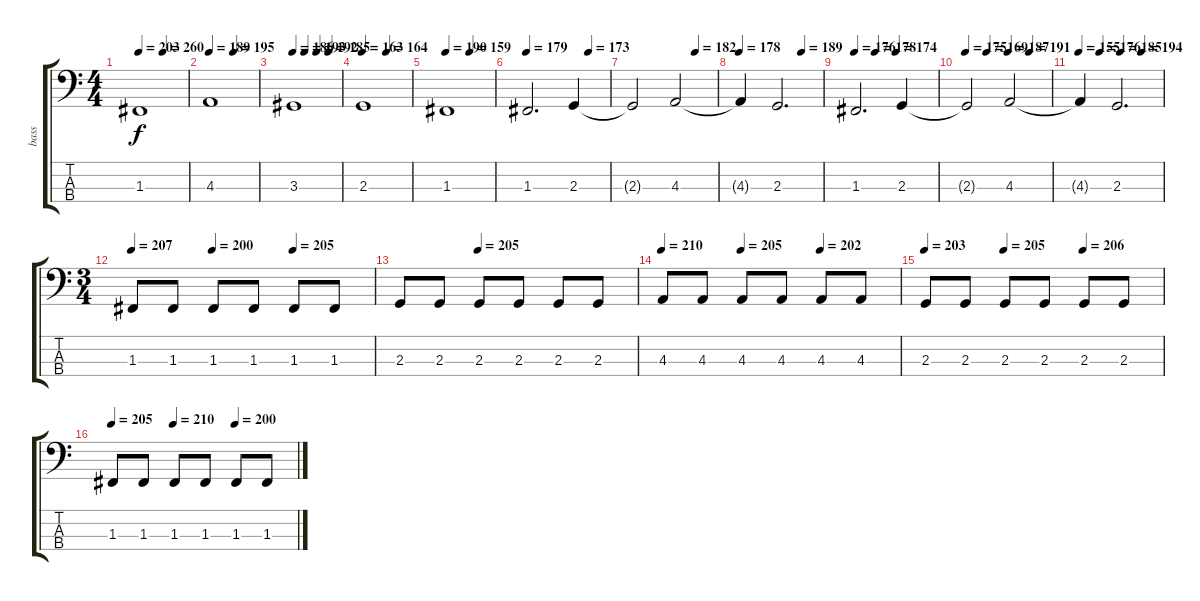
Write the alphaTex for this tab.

\track ("bass" "bass") {instrument electricbassfinger}
\staff {score tabs}
\tuning (Eb2 Bb1 F1 C1) {hide}
\ts (4 4)
\tempo 203
\tempo (260 0.5)
\clef f4
\ks c
1.3.1{dy f} |
\tempo 189
\tempo (195 0.5)
4.3.1 |
\tempo 186
\tempo (193 0.25)
\tempo (192 0.5)
\tempo (185 0.75)
3.3.1 |
\tempo 163
\tempo (164 0.5)
2.3.1 |
\tempo 190
\tempo (159 0.5)
1.3.1 |
\tempo 179
\tempo (173 0.75)
1.3.2{d} 2.3.4 |
\tempo (182 0.75)
2.3{t}.2 4.3.2 |
\tempo 178
\tempo (189 0.75)
4.3{t}.4 2.3.2{d} |
\tempo 176
\tempo (178 0.25)
\tempo (174 0.5)
1.3.2{d} 2.3.4 |
\tempo 175
\tempo (169 0.25)
\tempo (187 0.5)
\tempo (191 0.75)
2.3{t}.2 4.3.2 |
\tempo 155
\tempo (176 0.25)
\tempo (185 0.5)
\tempo (194 0.75)
4.3{t}.4 2.3.2{d} |
\ts (3 4)
\tempo 207
\tempo (200 0.3333333333333333)
\tempo (205 0.6666666666666666)
1.3.8 1.3.8 1.3.8 1.3.8 1.3.8 1.3.8 |
\tempo (205 0.3333333333333333)
2.3.8 2.3.8 2.3.8 2.3.8 2.3.8 2.3.8 |
\tempo 210
\tempo (205 0.3333333333333333)
\tempo (202 0.6666666666666666)
4.3.8 4.3.8 4.3.8 4.3.8 4.3.8 4.3.8 |
\tempo 203
\tempo (205 0.3333333333333333)
\tempo (206 0.6666666666666666)
2.3.8 2.3.8 2.3.8 2.3.8 2.3.8 2.3.8 |
\tempo 205
\tempo (210 0.3333333333333333)
\tempo (200 0.6666666666666666)
1.3.8 1.3.8 1.3.8 1.3.8 1.3.8 1.3.8
